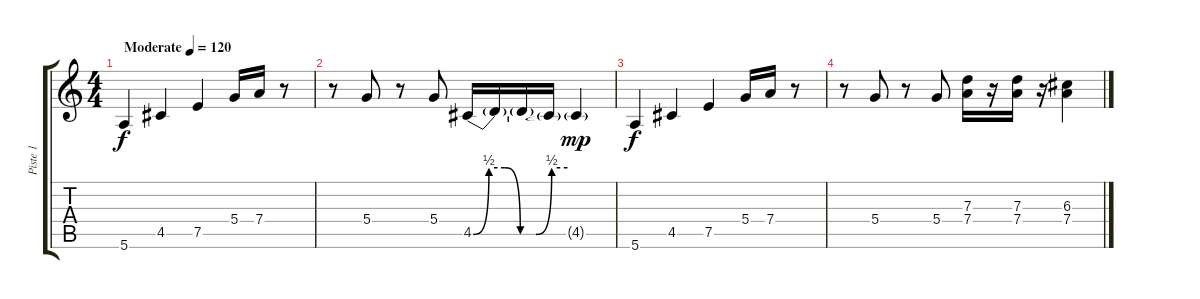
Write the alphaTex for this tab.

\track ("Piste 1" "Piste 1") {instrument acousticguitarsteel}
\staff {score tabs}
\tuning (E4 B3 G3 D3 A2 E2) {hide}
\ts (4 4)
\tempo (120 "Moderate")
\clef g2
\ks c
5.6.4{dy f instrument acousticguitarsteel} 4.5.4 7.5.4 5.4.16 7.4.16 r.8 |
r.8 5.4.8 r.8 5.4.8 4.5{be (custom 0 0 10 2 20 2 30 0 40 0 50 2 60 2)}.16 4.5{t}.16 4.5{t}.16 4.5{t}.16 4.5{g}.4{dy mp} |
5.6.4{dy f} 4.5.4 7.5.4 5.4.16 7.4.16 r.8 |
r.8 5.4.8 r.8 5.4.8 (7.3 7.4).16 r.16 (7.3 7.4).16 r.16 (6.3 7.4).4
